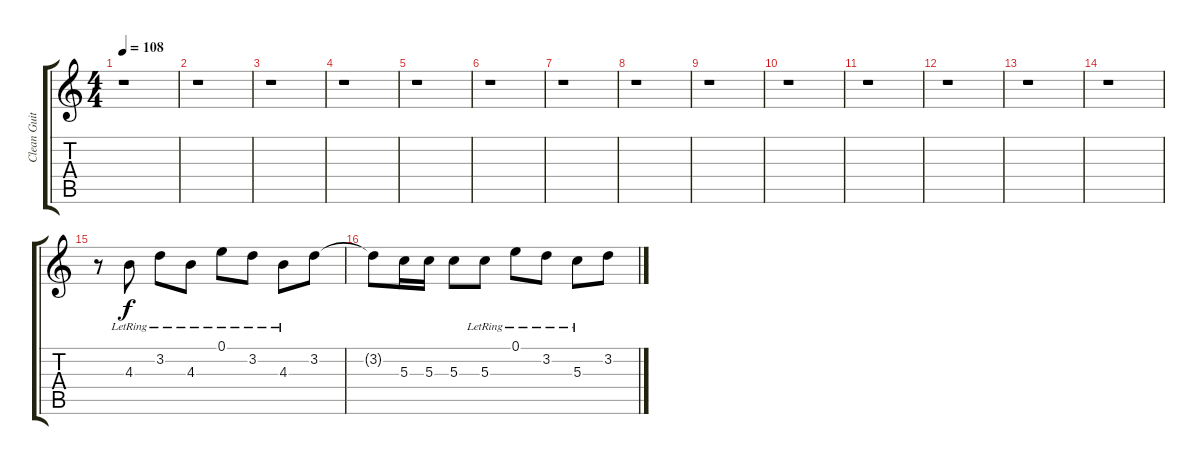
\track ("Clean Guitar 1" "Clean Guit") {instrument electricguitarclean}
\staff {score tabs}
\tuning (E4 B3 G3 D3 A2 E2) {hide}
\ts (4 4)
\tempo 108
\clef g2
\ks c
r.1{dy f} |
r.1 |
r.1 |
r.1 |
r.1 |
r.1 |
r.1 |
r.1 |
r.1 |
r.1 |
r.1 |
r.1 |
r.1 |
r.1 |
r.8{volume 12} 4.3{lr}.8 3.2{lr}.8 4.3{lr}.8 0.1{lr}.8 3.2{lr}.8 4.3{lr}.8 3.2.8 |
3.2{t}.8 5.3.16 5.3.16 5.3.8 5.3{lr}.8 0.1{lr}.8 3.2{lr}.8 5.3{lr}.8 3.2.8
